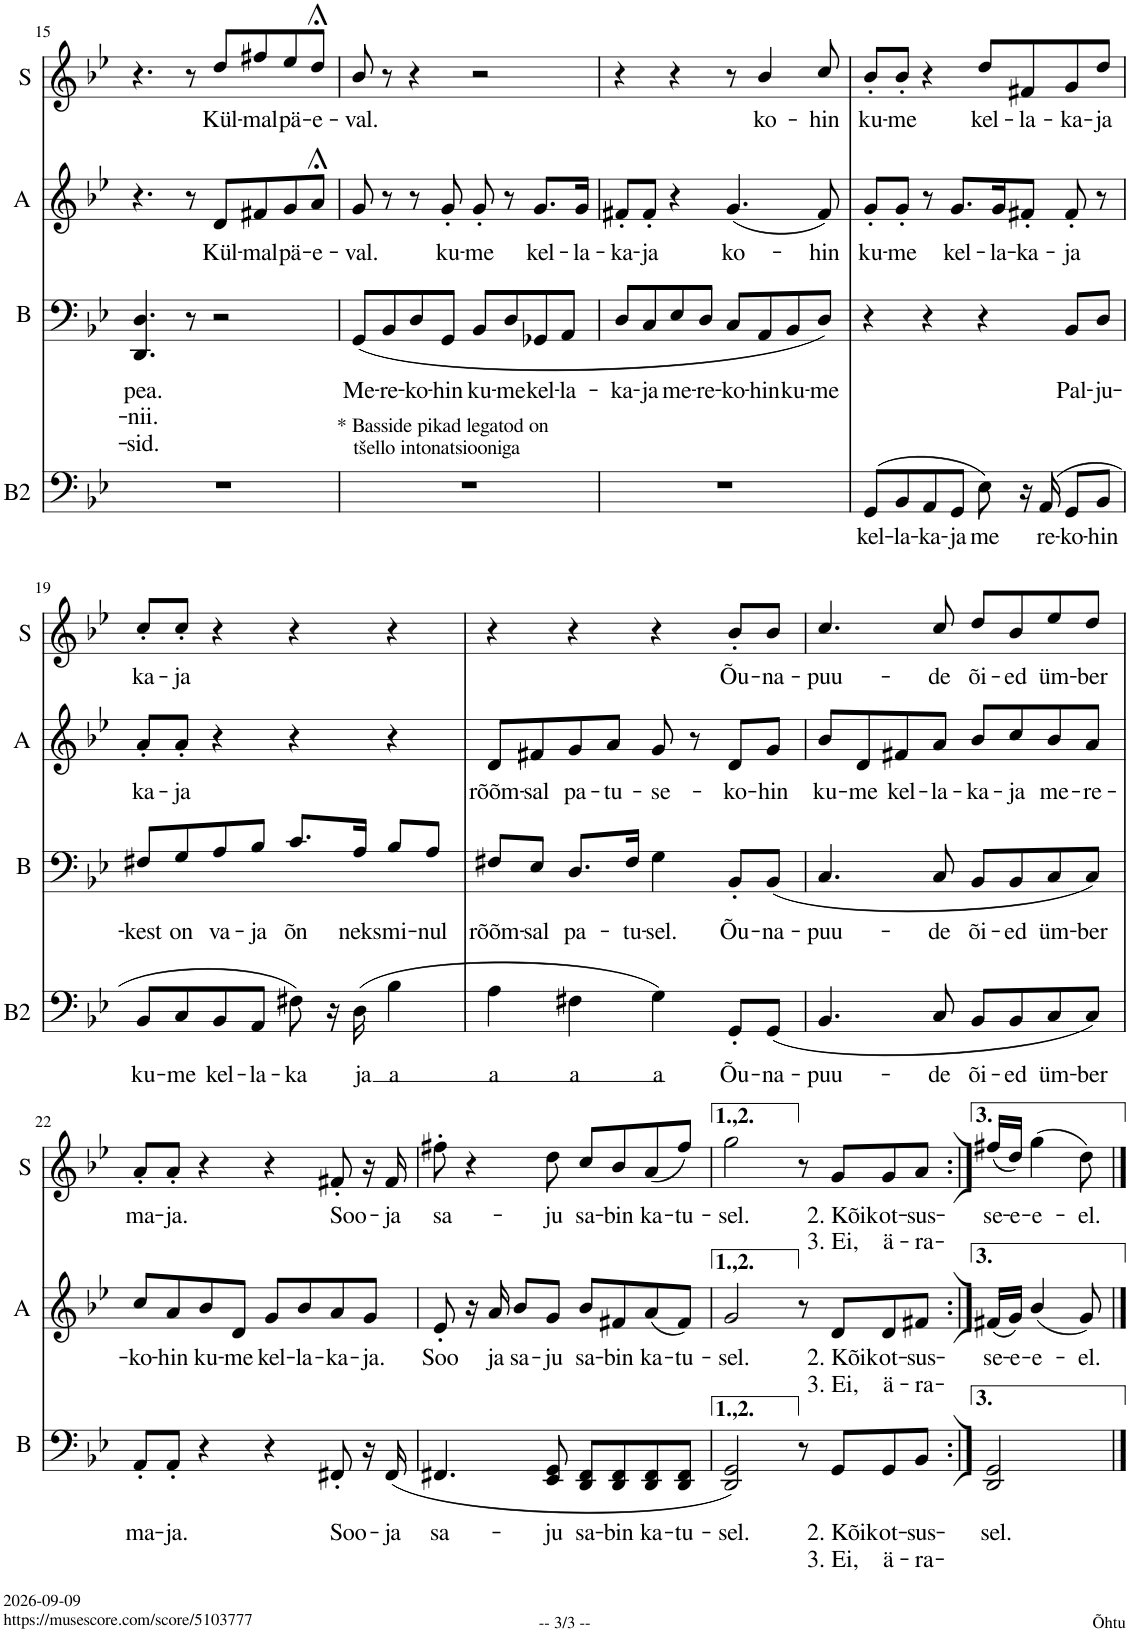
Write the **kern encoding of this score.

**kern	**text	**kern	**text	**text	**text	**kern	**text	**text	**kern	**text	**text
*part4	*part4	*part3	*part3	*part3	*part3	*part2	*part2	*part2	*part1	*part1	*part1
*staff4	*staff4	*staff3	*staff3	*staff3	*staff3	*staff2	*staff2	*staff2	*staff1	*staff1	*staff1
*I"B	*	*I"B	*	*	*	*I"A	*	*	*I"S	*	*
*I'B2	*	*I'B	*	*	*	*I'A	*	*	*I'S	*	*
!!LO:PB:g=z
*clefF4	*	*clefF4	*	*	*	*clefG2	*	*	*clefG2	*	*
*k[b-e-]	*	*k[b-e-]	*	*	*	*k[b-e-]	*	*	*k[b-e-]	*	*
*M4/4	*	*M4/4	*	*	*	*M4/4	*	*	*M4/4	*	*
=15	=15	=15	=15	=15	=15	=15	=15	=15	=15	=15	=15
!	!	!LO:TX:b:t=* Basside pikad legatod on	!	!	!	!	!	!	!	!	!
!	!	!LO:TX:b:t=tšello intonatsiooniga	!	!	!	!	!	!	!	!	!
!	!	!	!LO:LY:b	!LO:LY:b	!LO:LY:b	!	!	!	!	!	!
1r	.	4.DD/ 4.D/	pea.	-nii.	-sid.	4.r	.	.	4.r	.	.
.	.	8r	.	.	.	8r	.	.	8r	.	.
!	!	!	!	!	!	!	!LO:LY:b	!	!	!LO:LY:b	!
.	.	2r	.	.	.	8d/L	Kül-	.	8dd/L	Kül-	.
!	!	!	!	!	!	!	!LO:LY:b	!	!	!LO:LY:b	!
.	.	.	.	.	.	8f#X/	-mal	.	8ff#X/	-mal	.
!	!	!	!	!	!	!	!LO:LY:b	!	!	!LO:LY:b	!
.	.	.	.	.	.	8g/	pä-	.	8ee-/	pä-	.
!	!	!	!	!	!	!	!LO:LY:b	!	!	!LO:LY:b	!
.	.	.	.	.	.	8a;</J	-e-	.	8dd;</J	-e-	.
=16	=16	=16	=16	=16	=16	=16	=16	=16	=16	=16	=16
!	!	!	!LO:LY:b	!	!	!	!LO:LY:b	!	!	!LO:LY:b	!
1r	.	(8GG/L	Me-	.	.	8g/	-val.	.	8b-/	-val.	.
!	!	!	!LO:LY:b	!	!	!	!	!	!	!	!
.	.	8BB-/	-re-	.	.	8r	.	.	8r	.	.
!	!	!	!LO:LY:b	!	!	!	!	!	!	!	!
.	.	8D/	-ko-	.	.	8r	.	.	4r	.	.
!	!	!	!LO:LY:b	!	!	!	!LO:LY:b	!	!	!	!
.	.	8GG/J	-hin	.	.	8g'/	ku-	.	.	.	.
!	!	!	!LO:LY:b	!	!	!	!LO:LY:b	!	!	!	!
.	.	8BB-/L	ku-	.	.	8g'/	-me	.	2r	.	.
!	!	!	!LO:LY:b	!	!	!	!	!	!	!	!
.	.	8D/	-me	.	.	8r	.	.	.	.	.
!	!	!	!LO:LY:b	!	!	!	!LO:LY:b	!	!	!	!
.	.	8GG-X/	kel-	.	.	8.g/L	kel-	.	.	.	.
!	!	!	!LO:LY:b	!	!	!	!	!	!	!	!
.	.	8AA/J	-la-	.	.	.	.	.	.	.	.
!	!	!	!	!	!	!	!LO:LY:b	!	!	!	!
.	.	.	.	.	.	16g/Jk	-la-	.	.	.	.
=17	=17	=17	=17	=17	=17	=17	=17	=17	=17	=17	=17
!	!	!	!LO:LY:b	!	!	!	!LO:LY:b	!	!	!	!
1r	.	8D/L	-ka-	.	.	8f#X'/L	-ka-	.	4r	.	.
!	!	!	!LO:LY:b	!	!	!	!LO:LY:b	!	!	!	!
.	.	8C/	-ja	.	.	8f#'/J	-ja	.	.	.	.
!	!	!	!LO:LY:b	!	!	!	!	!	!	!	!
.	.	8E-/	me-	.	.	4r	.	.	4r	.	.
!	!	!	!LO:LY:b	!	!	!	!	!	!	!	!
.	.	8D/J	-re-	.	.	.	.	.	.	.	.
!	!	!	!LO:LY:b	!	!	!	!LO:LY:b	!	!	!	!
.	.	8C/L	-ko-	.	.	(4.g/	ko-	.	8r	.	.
!	!	!	!LO:LY:b	!	!	!	!	!	!	!LO:LY:b	!
.	.	8AA/	-hin	.	.	.	.	.	4b-/	ko-	.
!	!	!	!LO:LY:b	!	!	!	!	!	!	!	!
.	.	8BB-/	ku-	.	.	.	.	.	.	.	.
!	!	!	!LO:LY:b	!	!	!	!LO:LY:b	!	!	!LO:LY:b	!
.	.	8D/J)	-me	.	.	8f#/)	-hin	.	8cc/	-hin	.
=18	=18	=18	=18	=18	=18	=18	=18	=18	=18	=18	=18
!	!LO:LY:b	!	!	!	!	!	!LO:LY:b	!	!	!LO:LY:b	!
(8GG/L	kel-	4r	.	.	.	8g'/L	ku-	.	8b-'/L	ku-	.
!	!LO:LY:b	!	!	!	!	!	!LO:LY:b	!	!	!LO:LY:b	!
8BB-/	-la-	.	.	.	.	8g'/J	-me	.	8b-'/J	-me	.
!	!LO:LY:b	!	!	!	!	!	!	!	!	!	!
8AA/	-ka-	4r	.	.	.	8r	.	.	4r	.	.
!	!LO:LY:b	!	!	!	!	!	!LO:LY:b	!	!	!	!
8GG/J	-ja	.	.	.	.	8.g/L	kel-	.	.	.	.
!	!LO:LY:b	!	!	!	!	!	!	!	!	!LO:LY:b	!
8E-\)	me	4r	.	.	.	.	.	.	8dd/L	kel-	.
!	!	!	!	!	!	!	!LO:LY:b	!	!	!	!
.	.	.	.	.	.	16g/K	-la-	.	.	.	.
!	!	!	!	!	!	!	!LO:LY:b	!	!	!LO:LY:b	!
16r	.	.	.	.	.	8f#X'/J	-ka-	.	8f#X/	-la-	.
!	!LO:LY:b	!	!	!	!	!	!	!	!	!	!
(16AA/	re-	.	.	.	.	.	.	.	.	.	.
!	!LO:LY:b	!	!LO:LY:b	!	!	!	!LO:LY:b	!	!	!LO:LY:b	!
8GG/L	-ko-	8BB-/L	Pal-	.	.	8f#'/	-ja	.	8g/	-ka-	.
!	!LO:LY:b	!	!LO:LY:b	!	!	!	!	!	!	!LO:LY:b	!
8BB-/J	-hin	8D/J	-ju-	.	.	8r	.	.	8dd/J	-ja	.
!!LO:LB:g=z
=19	=19	=19	=19	=19	=19	=19	=19	=19	=19	=19	=19
!	!LO:LY:b	!	!LO:LY:b	!	!	!	!LO:LY:b	!	!	!LO:LY:b	!
8BB-/L	ku-	8F#X/L	-kest	.	.	8a'/L	ka-	.	8cc'/L	ka-	.
!	!LO:LY:b	!	!LO:LY:b	!	!	!	!LO:LY:b	!	!	!LO:LY:b	!
8C/	-me	8G/	on	.	.	8a'/J	-ja	.	8cc'/J	-ja	.
!	!LO:LY:b	!	!LO:LY:b	!	!	!	!	!	!	!	!
8BB-/	kel-	8A/	va-	.	.	4r	.	.	4r	.	.
!	!LO:LY:b	!	!LO:LY:b	!	!	!	!	!	!	!	!
8AA/J	-la-	8B-/J	-ja	.	.	.	.	.	.	.	.
!	!LO:LY:b	!	!LO:LY:b	!	!	!	!	!	!	!	!
8F#X\)	-ka	8.c/L	õn	.	.	4r	.	.	4r	.	.
16r	.	.	.	.	.	.	.	.	.	.	.
!	!LO:LY:b	!	!LO:LY:b	!	!	!	!	!	!	!	!
(16D\	ja	16A/Jk	neks	.	.	.	.	.	.	.	.
!	!LO:LY:b	!	!LO:LY:b	!	!	!	!	!	!	!	!
4B-\	a	8B-/L	mi-	.	.	4r	.	.	4r	.	.
!	!	!	!LO:LY:b	!	!	!	!	!	!	!	!
.	.	8A/J	-nul	.	.	.	.	.	.	.	.
=20	=20	=20	=20	=20	=20	=20	=20	=20	=20	=20	=20
!	!LO:LY:b	!	!LO:LY:b	!	!	!	!LO:LY:b	!	!	!	!
4A\	a	8F#X/L	rõõm-	.	.	8d/L	rõõm-	.	4r	.	.
!	!	!	!LO:LY:b	!	!	!	!LO:LY:b	!	!	!	!
.	.	8E-/J	-sal	.	.	8f#X/	-sal	.	.	.	.
!	!LO:LY:b	!	!LO:LY:b	!	!	!	!LO:LY:b	!	!	!	!
4F#X\	a	8.D/L	pa-	.	.	8g/	pa-	.	4r	.	.
!	!	!	!	!	!	!	!LO:LY:b	!	!	!	!
.	.	.	.	.	.	8a/J	-tu-	.	.	.	.
!	!	!	!LO:LY:b	!	!	!	!	!	!	!	!
.	.	16F#/Jk	-tu-	.	.	.	.	.	.	.	.
!	!LO:LY:b	!	!LO:LY:b	!	!	!	!LO:LY:b	!	!	!	!
4G\)	a	4G\	-sel.	.	.	8g/	se-	.	4r	.	.
.	.	.	.	.	.	8r	.	.	.	.	.
!	!LO:LY:b	!	!LO:LY:b	!	!	!	!LO:LY:b	!	!	!LO:LY:b	!
8GG'/L	Õu-	8BB-'/L	Õu-	.	.	8d/L	ko-	.	8b-'/L	Õu-	.
!	!LO:LY:b	!	!LO:LY:b	!	!	!	!LO:LY:b	!	!	!LO:LY:b	!
(8GG/J	-na-	(8BB-/J	-na-	.	.	8g/J	-hin	.	8b-/J	-na-	.
=21	=21	=21	=21	=21	=21	=21	=21	=21	=21	=21	=21
!	!LO:LY:b	!	!LO:LY:b	!	!	!	!LO:LY:b	!	!	!LO:LY:b	!
4.BB-/	-puu-	4.C/	-puu-	.	.	8b-/L	ku-	.	4.cc/	-puu-	.
!	!	!	!	!	!	!	!LO:LY:b	!	!	!	!
.	.	.	.	.	.	8d/	-me	.	.	.	.
!	!	!	!	!	!	!	!LO:LY:b	!	!	!	!
.	.	.	.	.	.	8f#X/	kel-	.	.	.	.
!	!LO:LY:b	!	!LO:LY:b	!	!	!	!LO:LY:b	!	!	!LO:LY:b	!
8C/	-de	8C/	-de	.	.	8a/J	-la-	.	8cc/	-de	.
!	!LO:LY:b	!	!LO:LY:b	!	!	!	!LO:LY:b	!	!	!LO:LY:b	!
8BB-/L	õi-	8BB-/L	õi-	.	.	8b-/L	-ka-	.	8dd/L	õi-	.
!	!LO:LY:b	!	!LO:LY:b	!	!	!	!LO:LY:b	!	!	!LO:LY:b	!
8BB-/	-ed	8BB-/	-ed	.	.	8cc/	-ja	.	8b-/	-ed	.
!	!LO:LY:b	!	!LO:LY:b	!	!	!	!LO:LY:b	!	!	!LO:LY:b	!
8C/	üm-	8C/	üm-	.	.	8b-/	me-	.	8ee-/	üm-	.
!	!LO:LY:b	!	!LO:LY:b	!	!	!	!LO:LY:b	!	!	!LO:LY:b	!
8C/J)	-ber	8C/J)	-ber	.	.	8a/J	-re-	.	8dd/J	-ber	.
!!LO:LB:g=z
=22	=22	=22	=22	=22	=22	=22	=22	=22	=22	=22	=22
!	!	!	!LO:LY:b	!	!	!	!LO:LY:b	!	!	!LO:LY:b	!
1r	.	8AA'/L	ma-	.	.	8cc/L	-ko-	.	8a'/L	ma-	.
!	!	!	!LO:LY:b	!	!	!	!LO:LY:b	!	!	!LO:LY:b	!
.	.	8AA'/J	-ja.	.	.	8a/	-hin	.	8a'/J	-ja.	.
!	!	!	!	!	!	!	!LO:LY:b	!	!	!	!
.	.	4r	.	.	.	8b-/	ku-	.	4r	.	.
!	!	!	!	!	!	!	!LO:LY:b	!	!	!	!
.	.	.	.	.	.	8d/J	-me	.	.	.	.
!	!	!	!	!	!	!	!LO:LY:b	!	!	!	!
.	.	4r	.	.	.	8g/L	kel-	.	4r	.	.
!	!	!	!	!	!	!	!LO:LY:b	!	!	!	!
.	.	.	.	.	.	8b-/	-la-	.	.	.	.
!	!	!	!LO:LY:b	!	!	!	!LO:LY:b	!	!	!LO:LY:b	!
.	.	8FF#X'/	Soo-	.	.	8a/	-ka-	.	8f#X'/	Soo-	.
!	!	!	!	!	!	!	!LO:LY:b	!	!	!	!
.	.	16r	.	.	.	8g/J	-ja.	.	16r	.	.
!	!	!	!LO:LY:b	!	!	!	!	!	!	!LO:LY:b	!
.	.	(16FF#/	-ja	.	.	.	.	.	16f#/	-ja	.
=23	=23	=23	=23	=23	=23	=23	=23	=23	=23	=23	=23
!	!	!	!LO:LY:b	!	!	!	!LO:LY:b	!	!	!LO:LY:b	!
1r	.	4.FF#X/	sa-	.	.	8e-'/	Soo	.	8ff#X'\	sa-	.
.	.	.	.	.	.	16r	.	.	4r	.	.
!	!	!	!	!	!	!	!LO:LY:b	!	!	!	!
.	.	.	.	.	.	16a/	ja	.	.	.	.
!	!	!	!	!	!	!	!LO:LY:b	!	!	!	!
.	.	.	.	.	.	8b-/L	sa-	.	.	.	.
!	!	!	!LO:LY:b	!	!	!	!LO:LY:b	!	!	!LO:LY:b	!
.	.	8EE-/ 8GG/	-ju	.	.	8g/J	-ju	.	8dd\	-ju	.
!	!	!	!LO:LY:b	!	!	!	!LO:LY:b	!	!	!LO:LY:b	!
.	.	8DD/ 8FF#/L	sa-	.	.	8b-/L	sa-	.	8cc/L	-sa-	.
!	!	!	!LO:LY:b	!	!	!	!LO:LY:b	!	!	!LO:LY:b	!
.	.	8DD/ 8FF#/	-bin	.	.	8f#X/	-bin	.	8b-/	-bin	.
!	!	!	!LO:LY:b	!	!	!	!LO:LY:b	!	!	!LO:LY:b	!
.	.	8DD/ 8FF#/	ka-	.	.	(8a/	ka-	.	(8a/	ka-	.
!	!	!	!LO:LY:b	!	!	!	!LO:LY:b	!	!	!LO:LY:b	!
.	.	8DD/ 8FF#/J	-tu-	.	.	8f#/J)	-tu-	.	8ff#/J)	-tu-	.
=24	=24	=24	=24	=24	=24	=24	=24	=24	=24	=24	=24
!	!	!	!LO:LY:b	!	!	!	!LO:LY:b	!	!	!LO:LY:b	!
1r	.	2DD/ 2GG/)	-sel.	.	.	2g/	-sel.	.	2gg\	-sel.	.
.	.	8r	.	.	.	8r	.	.	8r	.	.
!	!	!	!LO:LY:b	!LO:LY:b	!	!	!LO:LY:b	!LO:LY:b	!	!LO:LY:b	!LO:LY:b
.	.	8GG/L	2. Kõik	3. Ei,	.	8d/L	2. Kõik	3. Ei,	8g/L	2. Kõik	3. Ei,
!	!	!	!LO:LY:b	!LO:LY:b	!	!	!LO:LY:b	!LO:LY:b	!	!LO:LY:b	!LO:LY:b
.	.	8GG/	ot-	ä-	.	8d/	ot-	ä-	8g/	ot-	ä-
!	!	!	!LO:LY:b	!LO:LY:b	!	!	!LO:LY:b	!LO:LY:b	!	!LO:LY:b	!LO:LY:b
.	.	8BB-/J	-sus-	-ra-	.	8f#X/J	-sus-	-ra-	8a/J	-sus-	-ra-
=25:|!	=25:|!	=25:|!	=25:|!	=25:|!	=25:|!	=25:|!	=25:|!	=25:|!	=25:|!	=25:|!	=25:|!
!	!	!	!LO:LY:b	!	!	!	!LO:LY:b	!	!	!LO:LY:b	!
2r	.	2DD/ 2GG/	-sel.	.	.	(16f#X/LL	-se-	.	(16ff#X/LL	-se-	.
!	!	!	!	!	!	!	!LO:LY:b	!	!	!LO:LY:b	!
.	.	.	.	.	.	16g/JJ)	-e-	.	16dd/JJ)	-e-	.
!	!	!	!	!	!	!	!LO:LY:b	!	!	!LO:LY:b	!
.	.	.	.	.	.	(4b-/	-e-	.	(4gg\	-e-	.
!	!	!	!	!	!	!	!LO:LY:b	!	!	!LO:LY:b	!
.	.	.	.	.	.	8g/)	-el.	.	8dd\)	-el.	.
==	==	==	==	==	==	==	==	==	==	==	==
*-	*-	*-	*-	*-	*-	*-	*-	*-	*-	*-	*-
